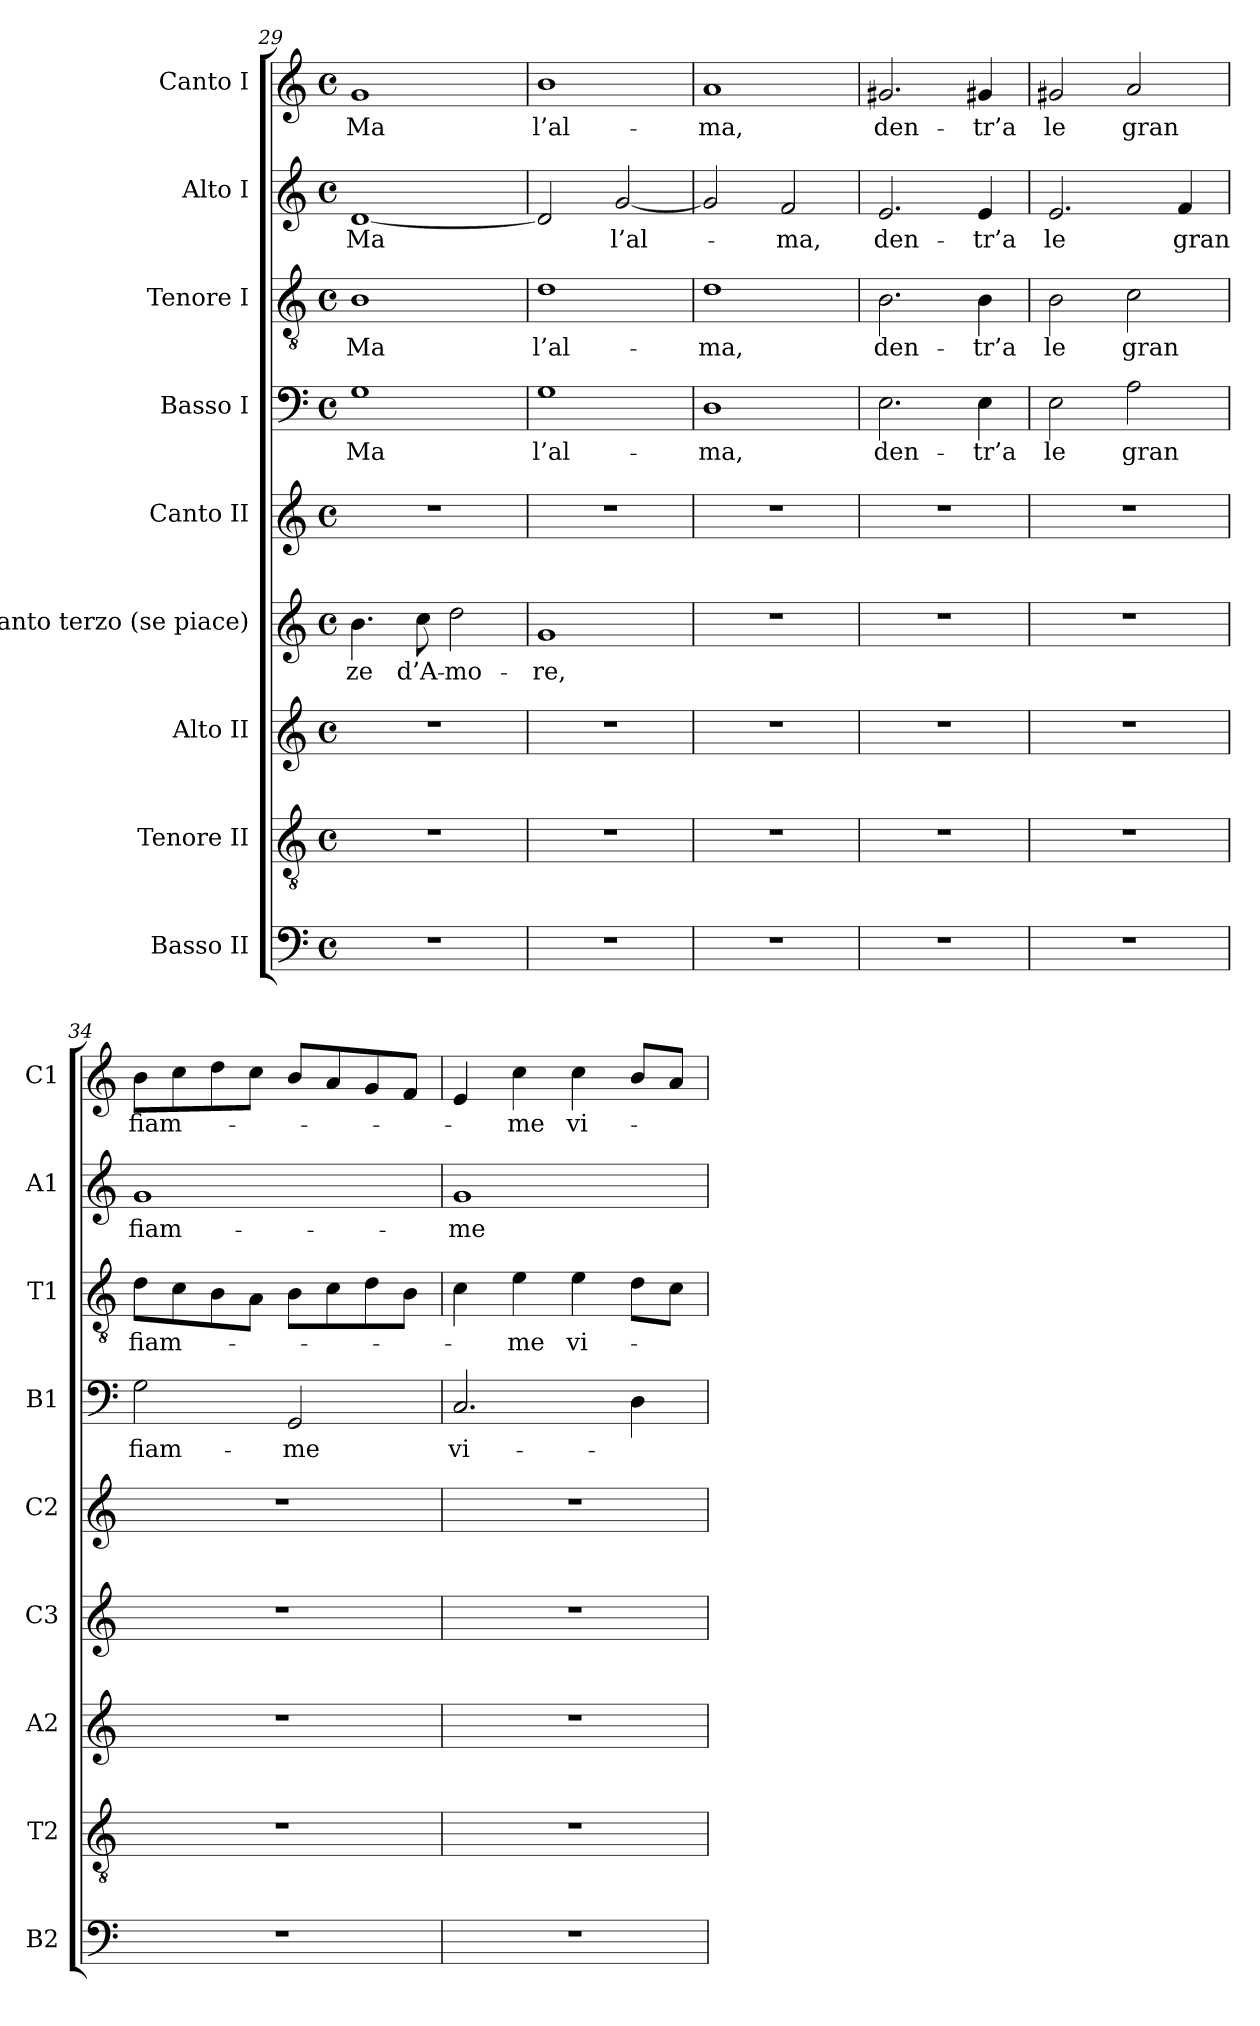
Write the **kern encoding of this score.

**kern	**kern	**kern	**kern	**text	**kern	**kern	**text	**kern	**text	**kern	**text	**kern	**text
*part9	*part8	*part7	*part6	*part6	*part5	*part4	*part4	*part3	*part3	*part2	*part2	*part1	*part1
*staff9	*staff8	*staff7	*staff6	*staff6	*staff5	*staff4	*staff4	*staff3	*staff3	*staff2	*staff2	*staff1	*staff1
*I"Basso II	*I"Tenore II	*I"Alto II	*I"Canto terzo  (se piace)	*	*I"Canto II	*I"Basso I	*	*I"Tenore I	*	*I"Alto I	*	*I"Canto I	*
*I'B2	*I'T2	*I'A2	*I'C3	*	*I'C2	*I'B1	*	*I'T1	*	*I'A1	*	*I'C1	*
*clefF4	*clefGv2	*clefG2	*clefG2	*	*clefG2	*clefF4	*	*clefGv2	*	*clefG2	*	*clefG2	*
*k[]	*k[]	*k[]	*k[]	*	*k[]	*k[]	*	*k[]	*	*k[]	*	*k[]	*
*C:	*C:	*C:	*C:	*	*C:	*C:	*	*C:	*	*C:	*	*C:	*
*M4/4	*M4/4	*M4/4	*M4/4	*	*M4/4	*M4/4	*	*M4/4	*	*M4/4	*	*M4/4	*
*met(c)	*met(c)	*met(c)	*met(c)	*	*met(c)	*met(c)	*	*met(c)	*	*met(c)	*	*met(c)	*
=29	=29	=29	=29	=29	=29	=29	=29	=29	=29	=29	=29	=29	=29
1r	1r	1r	4.b	-ze	1r	1G	-Ma	1B	-Ma	[1d	-Ma	1g	-Ma
.	.	.	8cc	d’A-	.	.	.	.	.	.	.	.	.
.	.	.	2dd	mo-	.	.	.	.	.	.	.	.	.
=30	=30	=30	=30	=30	=30	=30	=30	=30	=30	=30	=30	=30	=30
1r	1r	1r	1g	-re,	1r	1G	l’al-	1d	l’al-	2d]	.	1b	l’al-
.	.	.	.	.	.	.	.	.	.	[2g	l’al-	.	.
=31	=31	=31	=31	=31	=31	=31	=31	=31	=31	=31	=31	=31	=31
1r	1r	1r	1r	.	1r	1D	-ma,	1d	-ma,	2g]	.	1a	-ma,
.	.	.	.	.	.	.	.	.	.	2f	-ma,	.	.
=32	=32	=32	=32	=32	=32	=32	=32	=32	=32	=32	=32	=32	=32
1r	1r	1r	1r	.	1r	2.E	den-	2.B	den-	2.e	den-	2.g#X	den-
.	.	.	.	.	.	4E	-tr’a	4B	-tr’a	4e	-tr’a	4g#X	-tr’a
=33	=33	=33	=33	=33	=33	=33	=33	=33	=33	=33	=33	=33	=33
1r	1r	1r	1r	.	1r	2E	-le	2B	-le	2.e	-le	2g#X	-le
.	.	.	.	.	.	2A	-gran	2c	-gran	.	.	2a	-gran
.	.	.	.	.	.	.	.	.	.	4f	-gran	.	.
=34	=34	=34	=34	=34	=34	=34	=34	=34	=34	=34	=34	=34	=34
1r	1r	1r	1r	.	1r	2G	fiam-	8dL	fiam-	1g	fiam-	8bL	fiam-
.	.	.	.	.	.	.	.	8c	.	.	.	8cc	.
.	.	.	.	.	.	.	.	8B	.	.	.	8dd	.
.	.	.	.	.	.	.	.	8AJ	.	.	.	8ccJ	.
.	.	.	.	.	.	2GG	-me	8BL	.	.	.	8bL	.
.	.	.	.	.	.	.	.	8c	.	.	.	8a	.
.	.	.	.	.	.	.	.	8d	.	.	.	8g	.
.	.	.	.	.	.	.	.	8BJ	.	.	.	8fJ	.
=35	=35	=35	=35	=35	=35	=35	=35	=35	=35	=35	=35	=35	=35
1r	1r	1r	1r	.	1r	2.C	vi-	4c	.	1g	-me	4e	.
.	.	.	.	.	.	.	.	4e	-me	.	.	4cc	-me
.	.	.	.	.	.	.	.	4e	vi-	.	.	4cc	vi-
.	.	.	.	.	.	4D	.	8dL	.	.	.	8bL	.
.	.	.	.	.	.	.	.	8cJ	.	.	.	8aJ	.
=	=	=	=	=	=	=	=	=	=	=	=	=	=
*-	*-	*-	*-	*-	*-	*-	*-	*-	*-	*-	*-	*-	*-
